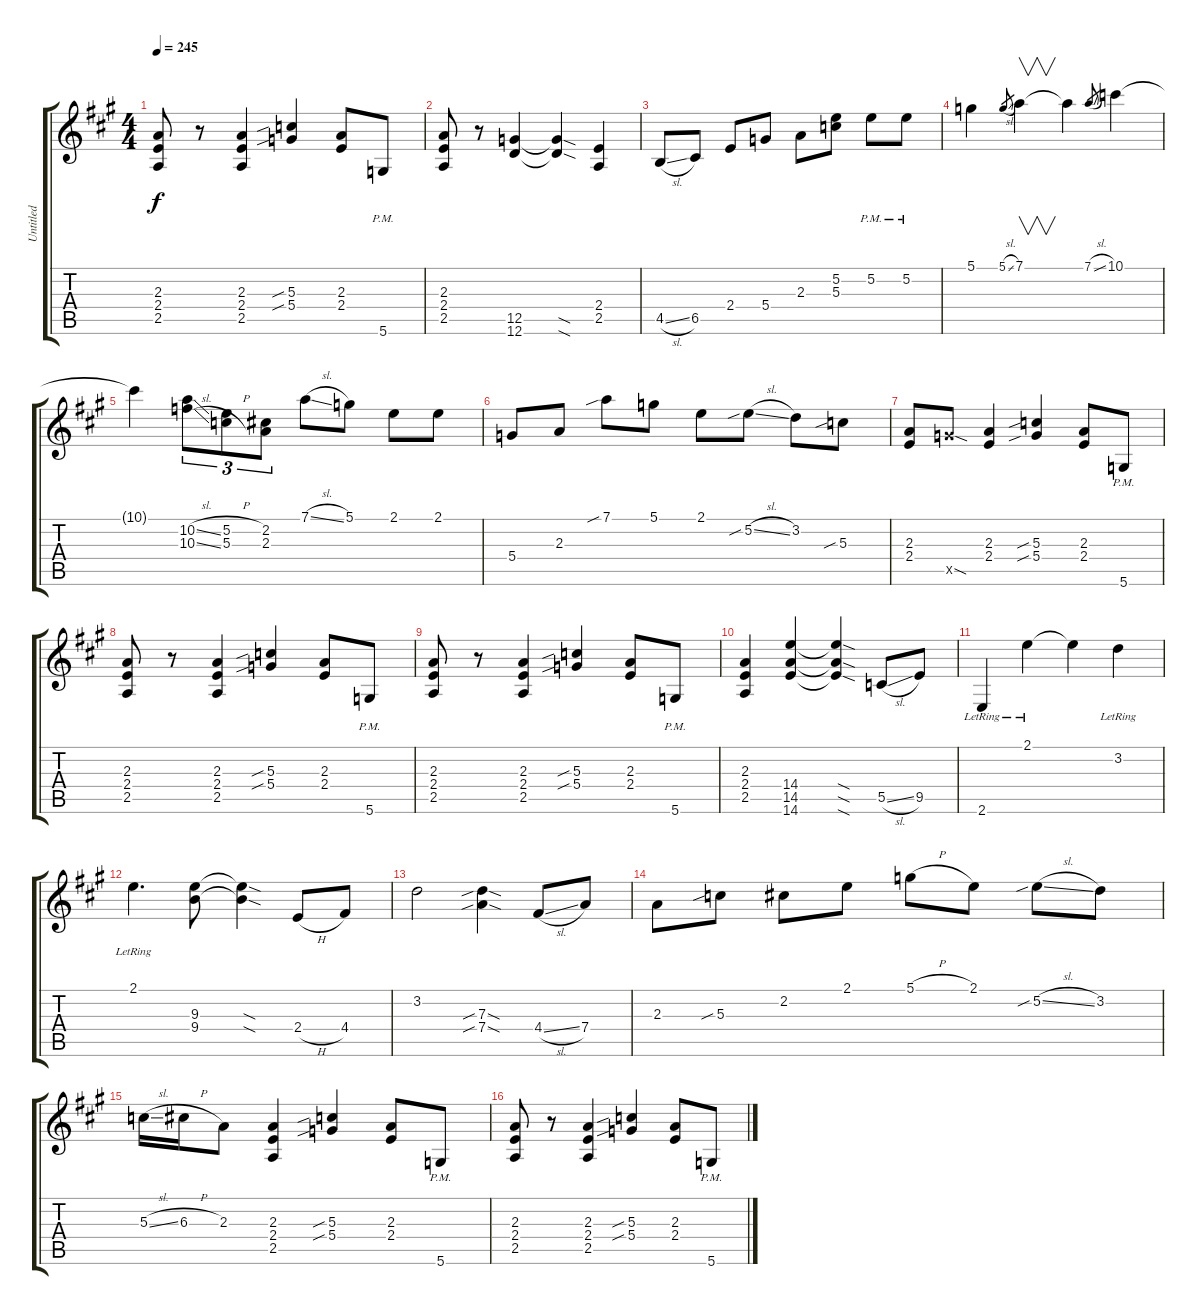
\track ("Untitled" "Untitled") {instrument overdrivenguitar}
\staff {score tabs}
\tuning (D4 B3 G3 D3 G2 D2) {hide}
\ts (4 4)
\tempo 245
\clef g2
\ks a
(2.3 2.4 2.5).8{dy f} r.8 (2.3 2.4 2.5).4 (5.3{sib} 5.4{sib}).4 (2.3 2.4).8 5.6{pm}.8 |
(2.3 2.4 2.5).8 r.8 (12.5 12.6).4 (12.5{sod t} 12.6{sod t}).4 (2.4 2.5).4 |
4.5{sl}.8 6.5.8 2.4.8 5.4.8 2.3.8 (5.2 5.3).8 5.2{pm}.8 5.2{pm}.8 |
5.1.4 5.1{sl}.8{gr} 7.1.4{v} 7.1{t}.4 7.1{sl}.8{gr} 10.1.4 |
10.1{t}.4 (10.2{sl} 10.3{sl}).8{tu (3 2)} (5.2{h} 5.3{h}).8{tu (3 2)} (2.2 2.3).8{tu (3 2)} 7.1{sl}.8 5.1.8 2.1.8 2.1.8 |
5.4.8 2.3.8 7.1{sib}.8 5.1.8 2.1.8 5.2{sib sl}.8 3.2.8 5.3{sib}.8 |
(2.3 2.4).8 12.5{sod x}.8 (2.3 2.4).4 (5.3{sib} 5.4{sib}).4 (2.3 2.4).8 5.6{pm}.8 |
(2.3 2.4 2.5).8 r.8 (2.3 2.4 2.5).4 (5.3{sib} 5.4{sib}).4 (2.3 2.4).8 5.6{pm}.8 |
(2.3 2.4 2.5).8 r.8 (2.3 2.4 2.5).4 (5.3{sib} 5.4{sib}).4 (2.3 2.4).8 5.6{pm}.8 |
(2.3 2.4 2.5).4 (14.4 14.5 14.6).4 (14.4{sod t} 14.5{sod t} 14.6{sod t}).4 5.5{sl}.8 9.5.8 |
2.6{lr}.4 2.1{lr}.4 2.1{t}.4 3.2{lr}.4 |
2.1{lr}.4{d} (9.3 9.4).8 (9.3{sod t} 9.4{sod t}).4 2.4{h}.8 4.4.8 |
3.2.2 (7.3{sib sod} 7.4{sib sod}).4 4.4{sl}.8 7.4.8 |
2.3.8 5.3{sib}.8 2.2.8 2.1.8 5.1{h}.8 2.1.8 5.2{sib sl}.8 3.2.8 |
5.3{sl}.16 6.3{h}.16 2.3.8 (2.3 2.4 2.5).4 (5.3{sib} 5.4{sib}).4 (2.3 2.4).8 5.6{pm}.8 |
(2.3 2.4 2.5).8 r.8 (2.3 2.4 2.5).4 (5.3{sib} 5.4{sib}).4 (2.3 2.4).8 5.6{pm}.8
